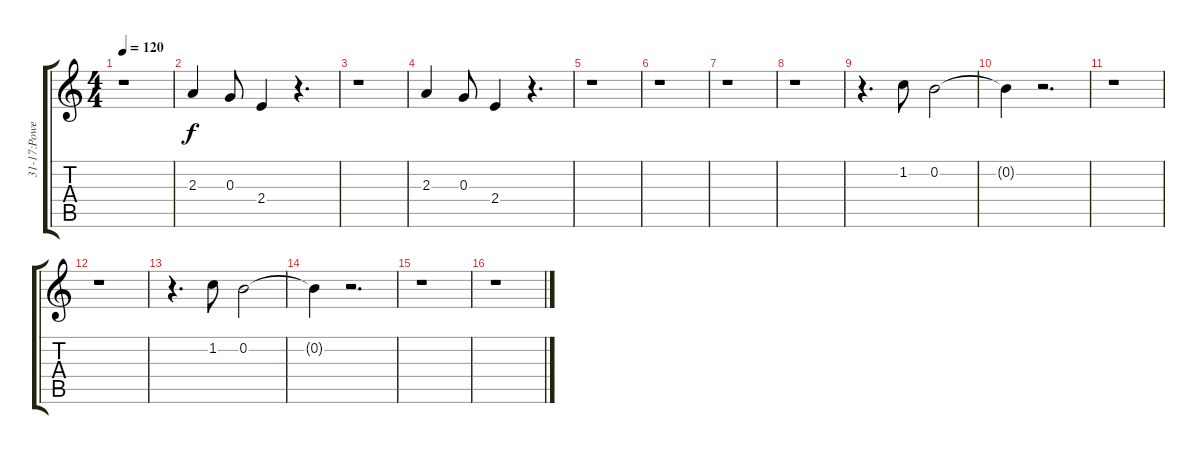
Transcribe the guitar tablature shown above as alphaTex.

\track ("31-17:Power Gt.2" "31-17:Powe") {instrument distortionguitar}
\staff {score tabs}
\tuning (E4 B3 G3 D3 A2 E2) {hide}
\ts (4 4)
\tempo 120
\clef g2
\ks c
r.1{dy f} |
2.3.4 0.3.8 2.4.4 r.4{d} |
r.1 |
2.3.4 0.3.8 2.4.4 r.4{d} |
r.1 |
r.1 |
r.1 |
r.1 |
r.4{d} 1.2.8 0.2.2 |
0.2{t}.4 r.2{d} |
r.1 |
r.1 |
r.4{d} 1.2.8 0.2.2 |
0.2{t}.4 r.2{d} |
r.1 |
r.1
